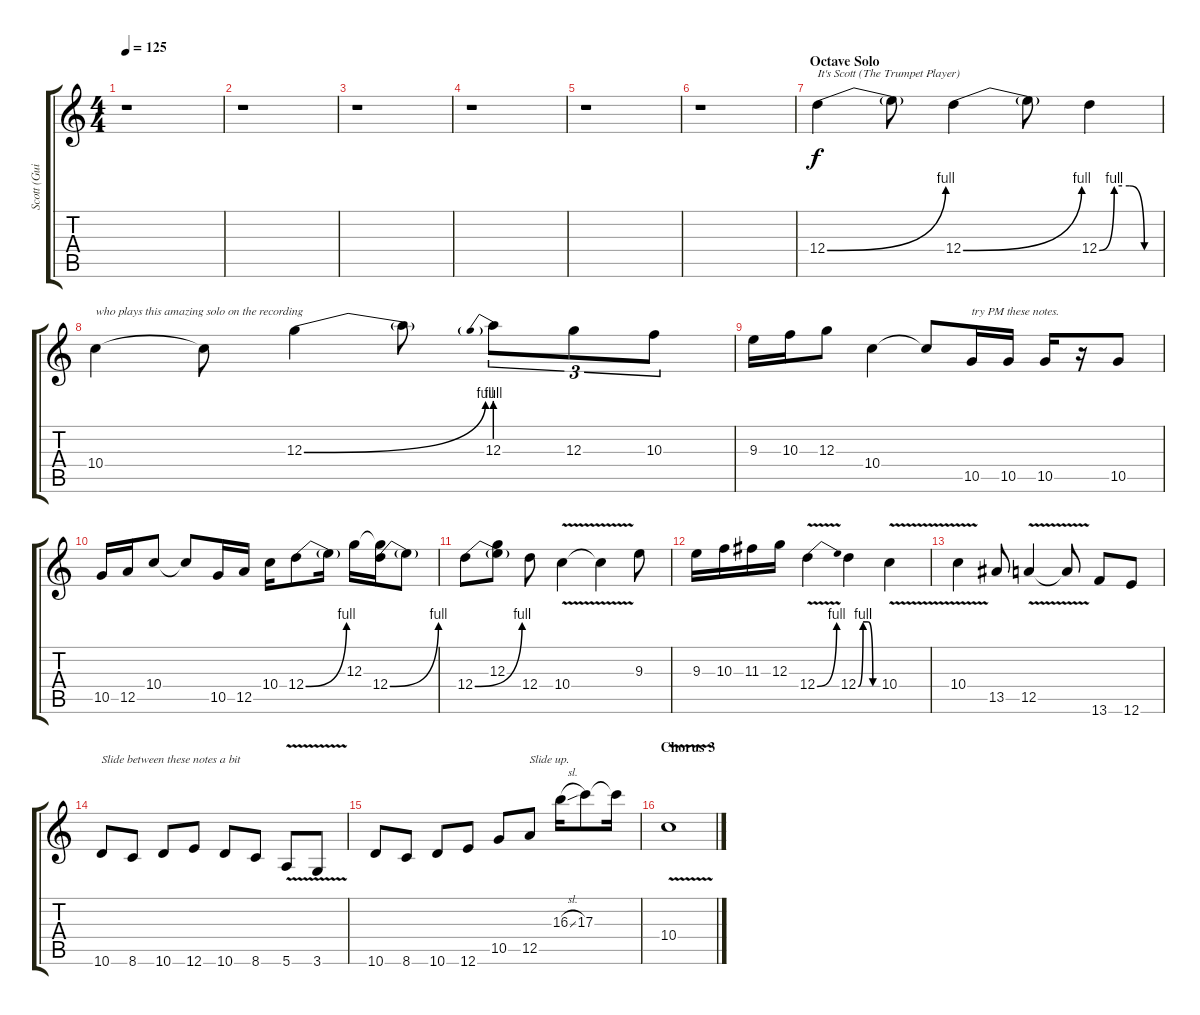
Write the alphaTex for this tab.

\track ("Scott (Guitar Octave Solo)" "Scott (Gui") {instrument overdrivenguitar}
\staff {score tabs}
\tuning (E4 B3 G3 D3 A2 E2) {hide}
\ts (4 4)
\tempo 125
\clef g2
\ks c
r.1{dy f} |
r.1 |
r.1 |
r.1 |
r.1 |
r.1 |
\section ("" "Octave Solo")
12.4{be (bend 0 0 60 4)}.4{txt "It's Scott (The Trumpet Player)"} 12.4{t}.8 12.4{be (bend 0 0 60 4)}.4 12.4{t}.8 12.4{be (custom 0 0 15 4 30 4 45 0 60 0)}.4 |
10.4.4{txt "who plays this amazing solo on the recording"} 10.4{t}.8 12.3{be (bend 0 0 60 4)}.4 12.3{t}.8 12.3{be (prebend 0 4 60 4)}.8{tu (3 2)} 12.3.8{tu (3 2)} 10.3.8{tu (3 2)} |
9.3.16 10.3.16 12.3.8 10.4.4 10.4{t}.8 10.5.16{txt "try PM these notes."} 10.5.16 10.5.16 r.16 10.5.8 |
10.5.16 12.5.16 10.4.8 10.4{t}.8 10.5.16 12.5.16 10.4.16 12.4{be (bend 0 0 60 4)}.8 12.4{t}.16 12.3.16 (12.3{t} 12.4{be (bend 0 0 60 4)}).16 12.4{t}.8 |
12.4{be (bend 0 0 60 4)}.8 (12.3 12.4{t}).8 12.4.8 10.4{v}.4 10.4{t}.4 9.3.8 |
9.3.16 10.3.16 11.3.16 12.3.16 12.4{be (bend 0 0 60 4) v}.4 12.4{be (custom 0 0 15 4 30 4 45 0 60 0)}.4 10.4{v}.4 |
10.4{v}.4 13.5.8 12.5{v}.4 12.5{t}.8 13.6.8 12.6.8 |
10.6.8{txt "Slide between these notes a bit"} 8.6.8 10.6.8 12.6.8 10.6.8 8.6.8 5.6{v}.8 3.6{v}.8 |
10.6.8 8.6.8 10.6.8 12.6.8 10.5.8 12.5.8{txt "Slide up."} 16.3{sl}.16 17.3.8 17.3{t}.16 |
\section ("" "Chorus 3")
10.4{v}.1{volume 0}
